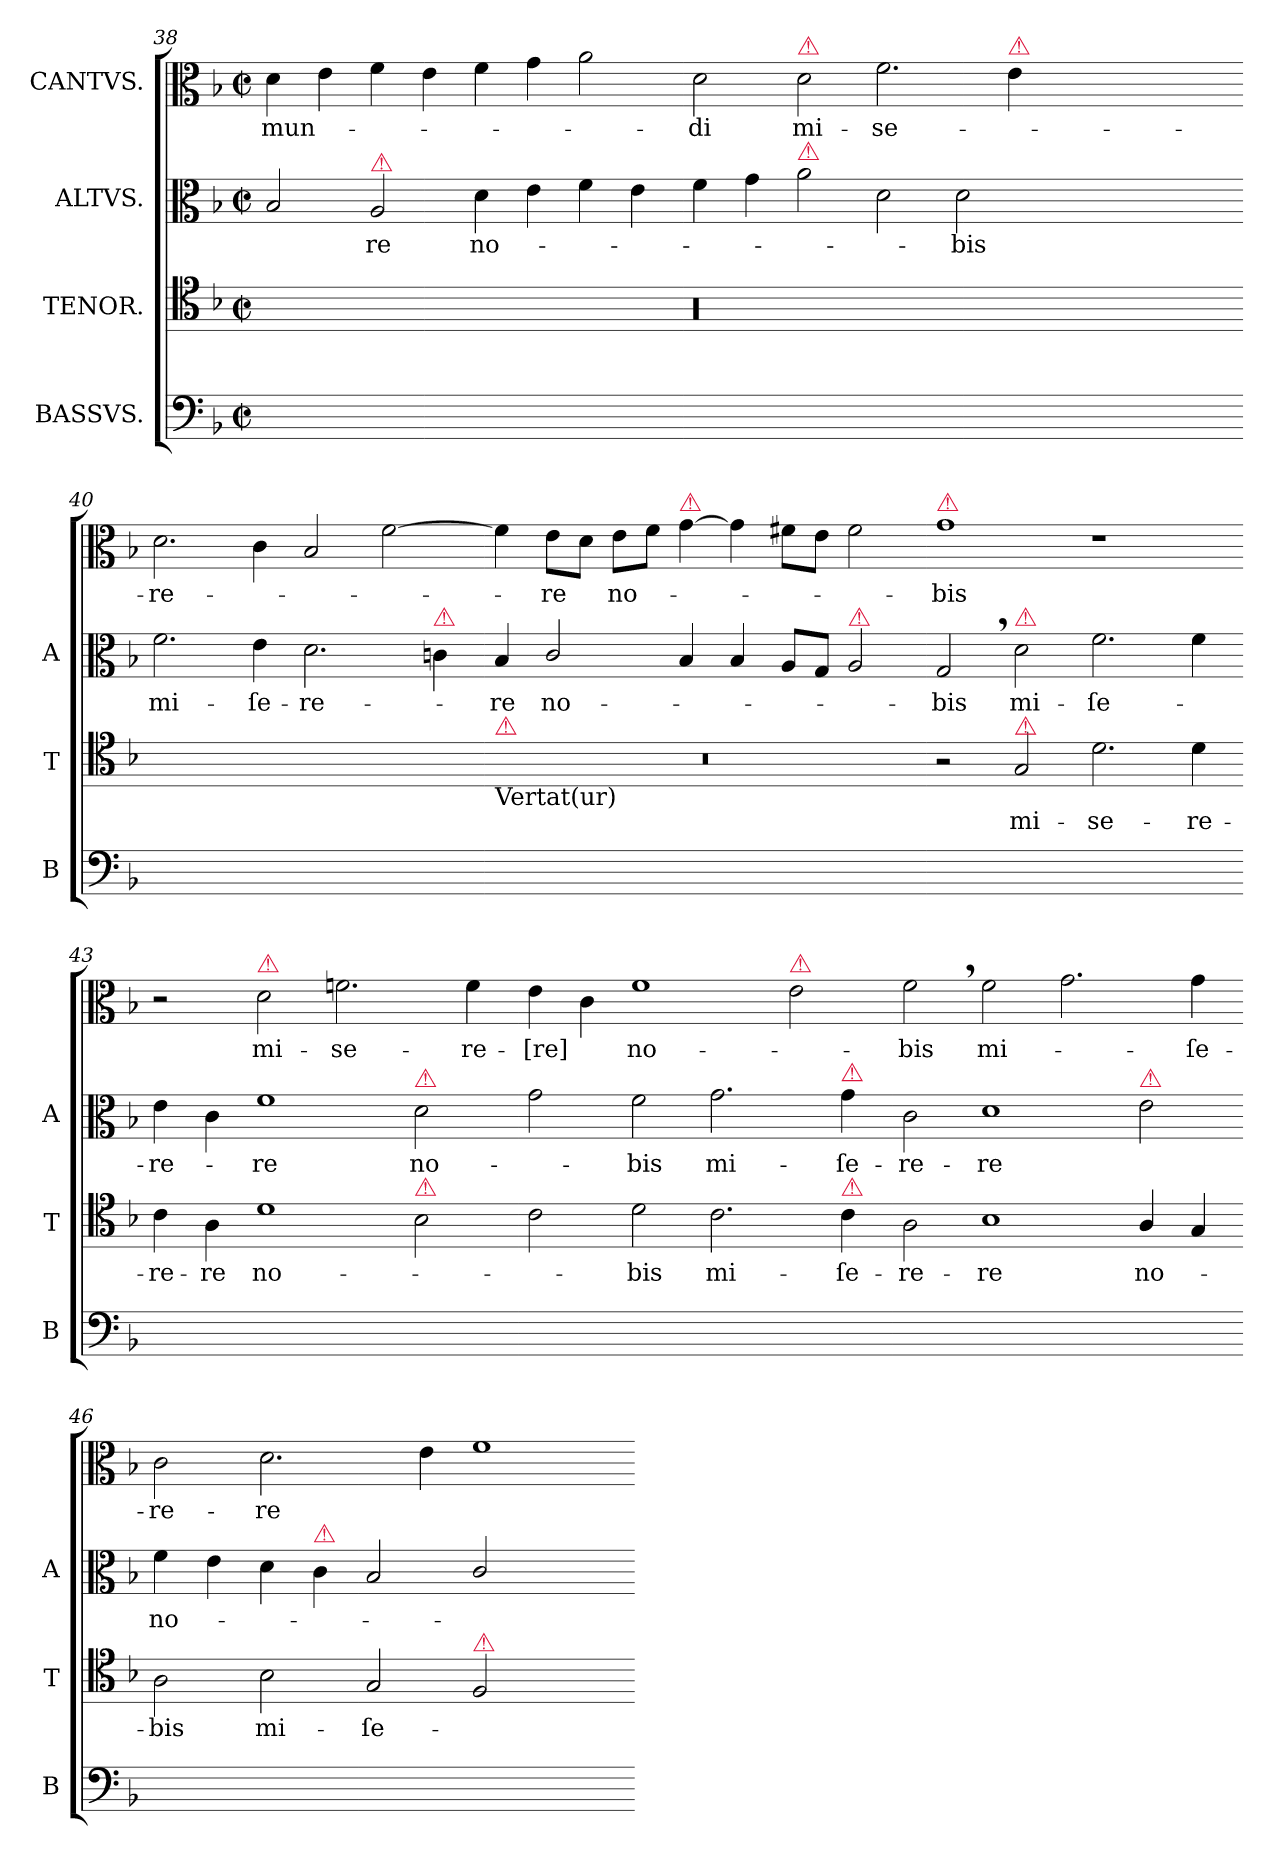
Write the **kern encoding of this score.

**kern	**kern	**text	**kern	**text	**kern	**text
*part4	*part3	*part3	*part2	*part2	*part1	*part1
*staff4	*staff3	*staff3	*staff2	*staff2	*staff1	*staff1
*I"BASSVS.	*I"TENOR.	*	*I"ALTVS.	*	*I"CANTVS.	*
*I'B	*I'T	*	*I'A	*	*	*
*clefF4	*clefC4	*	*clefC3	*	*clefC3	*
*k[b-]	*k[b-]	*	*k[b-]	*	*k[b-]	*
*M2/1	*M2/1	*	*M2/1	*	*M2/1	*
*met(c|)	*met(c|)	*	*met(c|)	*	*met(c|)	*
=38	=38	=38	=38	=38	=38	=38
0ryy	0ryy	.	2B-/	.	4d\	mun-
.	.	.	.	.	4e\	.
!	!	!	!LO:TX:a:color=crimson:t=⚠	!	!	!
.	.	.	2A/	-re	4f\	.
.	.	.	.	.	4e\	.
.	.	.	4d\	no-	4f\	.
.	.	.	4e\	.	4g\	.
.	.	.	4f\	.	2a\	.
.	.	.	4e\	.	.	.
=39-	=39-	=39-	=39-	=39-	=39-	=39-
0ryy	00r	.	4f\	.	2d\	di
.	.	.	4g\	.	.	.
!	!	!	!	!	!LO:TX:a:color=crimson:t=⚠	!
!	!	!	!LO:TX:a:color=crimson:t=⚠	!	!	!
.	.	.	2a\	.	2d\	mi-
.	.	.	2d\	.	2.f\	-se-
.	.	.	2d\	-bis	.	.
!	!	!	!	!	!LO:TX:a:color=crimson:t=⚠	!
.	.	.	.	.	4e\	.
0ryy	.	.	0ryy	.	0ryy	.
=40-	=40-	=40-	=40-	=40-	=40-	=40-
0ryy	0ryy	.	2.f\	mi-	2.d\	-re-
.	.	.	4e\	-ſe-	4c\	.
.	.	.	2.d\	-re-	2B-/	.
.	.	.	.	.	[2f\	.
!	!	!	!LO:TX:a:color=crimson:t=⚠	!	!	!
.	.	.	4cn\	.	.	.
=41-	=41-	=41-	=41-	=41-	=41-	=41-
!	!LO:TX:b:t=Vertat(ur)	!	!	!	!	!
!	!LO:TX:a:color=crimson:t=⚠	!	!	!	!	!
0ryy	0r	.	4B-/	-re	4f!\]	.
.	.	.	2c/	no-	8e\L	-re
.	.	.	.	.	8d\J	.
.	.	.	.	.	8e\L	no-
.	.	.	.	.	8f\J	.
!	!	!	!	!	!LO:TX:a:color=crimson:t=⚠	!
.	.	.	4B-/	.	[4g\	.
.	.	.	4B-/	.	4g]	.
.	.	.	8A/L	.	8f#X\L	.
.	.	.	8G/J	.	8e\J	.
!	!	!	!LO:TX:a:color=crimson:t=⚠	!	!	!
.	.	.	2A/	.	2f#\	.
=42-	=42-	=42-	=42-	=42-	=42-	=42-
!	!	!	!	!	!LO:TX:a:color=crimson:t=⚠	!
0ryy	2r	.	2G,</	-bis	1g	-bis
!	!	!	!LO:TX:a:color=crimson:t=⚠	!	!	!
!	!LO:TX:a:color=crimson:t=⚠	!	!	!	!	!
.	2G/	-mi-	2d\	mi-	.	.
.	2.d\	-se-	2.f\	-ſe-	1r	.
.	4d\	-re-	4f\	.	.	.
=43-	=43-	=43-	=43-	=43-	=43-	=43-
0ryy	4c\	-re-	4e\	-re-	2r	.
.	4A\	-re	4c\	.	.	.
!	!	!	!	!	!LO:TX:a:color=crimson:t=⚠	!
.	1d	no-	1f	-re	2d\	mi-
.	.	.	.	.	2.fn\	se-
!	!	!	!LO:TX:a:color=crimson:t=⚠	!	!	!
!	!LO:TX:a:color=crimson:t=⚠	!	!	!	!	!
.	2B-\	.	2d\	no-	.	.
.	.	.	.	.	4f\	-re-
=44-	=44-	=44-	=44-	=44-	=44-	=44-
0ryy	2c\	.	2g\	.	4e\	-[re]
.	.	.	.	.	4c\	.
.	2d\	-bis	2f\	-bis	1f	no-
.	2.c\	mi-	2.g\	mi-	.	.
!	!	!	!	!	!LO:TX:a:color=crimson:t=⚠	!
.	.	.	.	.	2e\	.
!	!	!	!LO:TX:a:color=crimson:t=⚠	!	!	!
!	!LO:TX:a:color=crimson:t=⚠	!	!	!	!	!
.	4c\	-ſe-	4g\	-ſe-	.	.
=45-	=45-	=45-	=45-	=45-	=45-	=45-
0ryy	2A\	-re-	2c\	-re-	2f,<\	-bis
.	1B-	-re	1d	-re	2f\	mi-
.	.	.	.	.	2.g\	.
!	!	!	!LO:TX:a:color=crimson:t=⚠	!	!	!
.	4A/	no-	2e\	.	.	.
.	4G/	.	.	.	4g\	-ſe-
=46-	=46-	=46-	=46-	=46-	=46-	=46-
0ryy	2A\	-bis	4f\	no-	2c\	-re-
.	.	.	4e\	.	.	.
.	2B-\	mi-	4d\	.	2.d\	-re
!	!	!	!LO:TX:a:color=crimson:t=⚠	!	!	!
.	.	.	4c\	.	.	.
.	2G/	-ſe-	2B-/	.	.	.
.	.	.	.	.	4e\	.
!	!LO:TX:a:color=crimson:t=⚠	!	!	!	!	!
.	2F/	.	2c/	.	1f\	.
2ryy	2ryy	.	2ryy	.	.	.
=-	=-	=-	=-	=-	=-	=-
*-	*-	*-	*-	*-	*-	*-
